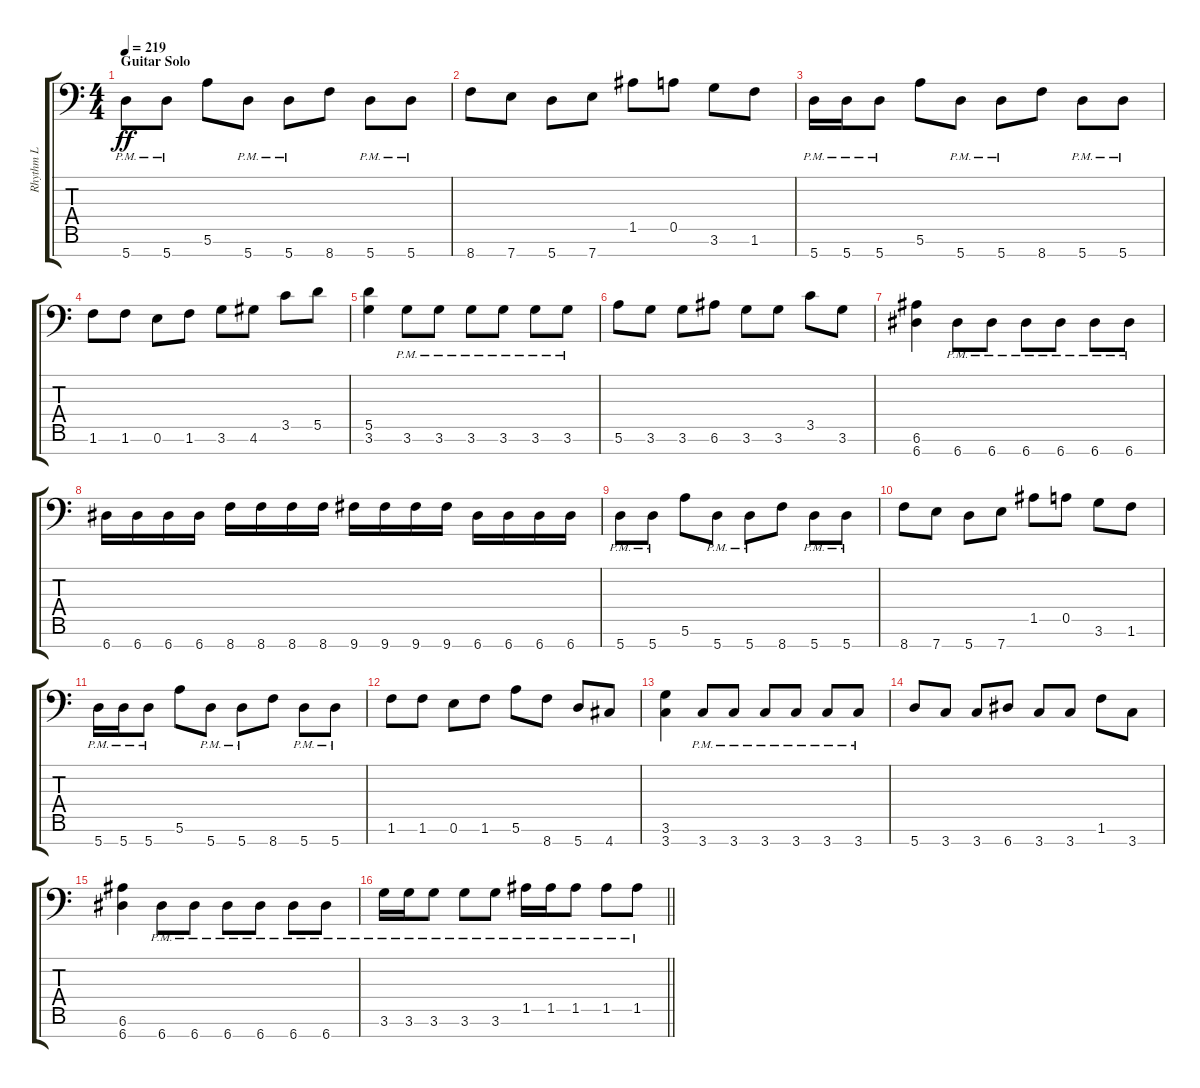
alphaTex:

\track ("Rhythm L" "Rhythm L") {instrument distortionguitar}
\staff {score tabs}
\tuning (E4 B3 G3 D3 A2 E2 A1) {hide}
\ts (4 4)
\section ("" "Guitar Solo")
\tempo 219
\clef f4
\ks c
5.7{pm}.8{dy ff} 5.7{pm}.8 5.6.8 5.7{pm}.8 5.7{pm}.8 8.7.8 5.7{pm}.8 5.7{pm}.8 |
8.7.8 7.7.8 5.7.8 7.7.8 1.5.8 0.5.8 3.6.8 1.6.8 |
5.7{pm}.16 5.7{pm}.16 5.7{pm}.8 5.6.8 5.7{pm}.8 5.7{pm}.8 8.7.8 5.7{pm}.8 5.7{pm}.8 |
1.6.8 1.6.8 0.6.8 1.6.8 3.6.8 4.6.8 3.5.8 5.5.8 |
(5.5 3.6).4 3.6{pm}.8 3.6{pm}.8 3.6{pm}.8 3.6{pm}.8 3.6{pm}.8 3.6{pm}.8 |
5.6.8 3.6.8 3.6.8 6.6.8 3.6.8 3.6.8 3.5.8 3.6.8 |
(6.6 6.7).4 6.7{pm}.8 6.7{pm}.8 6.7{pm}.8 6.7{pm}.8 6.7{pm}.8 6.7{pm}.8 |
6.7.16 6.7.16 6.7.16 6.7.16 8.7.16 8.7.16 8.7.16 8.7.16 9.7.16 9.7.16 9.7.16 9.7.16 6.7.16 6.7.16 6.7.16 6.7.16 |
5.7{pm}.8 5.7{pm}.8 5.6.8 5.7{pm}.8 5.7{pm}.8 8.7.8 5.7{pm}.8 5.7{pm}.8 |
8.7.8 7.7.8 5.7.8 7.7.8 1.5.8 0.5.8 3.6.8 1.6.8 |
5.7{pm}.16 5.7{pm}.16 5.7{pm}.8 5.6.8 5.7{pm}.8 5.7{pm}.8 8.7.8 5.7{pm}.8 5.7{pm}.8 |
1.6.8 1.6.8 0.6.8 1.6.8 5.6.8 8.7.8 5.7.8 4.7.8 |
(3.6 3.7).4 3.7{pm}.8 3.7{pm}.8 3.7{pm}.8 3.7{pm}.8 3.7{pm}.8 3.7{pm}.8 |
5.7.8 3.7.8 3.7.8 6.7.8 3.7.8 3.7.8 1.6.8 3.7.8 |
(6.6 6.7).4 6.7{pm}.8 6.7{pm}.8 6.7{pm}.8 6.7{pm}.8 6.7{pm}.8 6.7{pm}.8 |
\barLineRight lightlight
3.6{pm}.16 3.6{pm}.16 3.6{pm}.8 3.6{pm}.8 3.6{pm}.8 1.5{pm}.16 1.5{pm}.16 1.5{pm}.8 1.5{pm}.8 1.5{pm}.8
